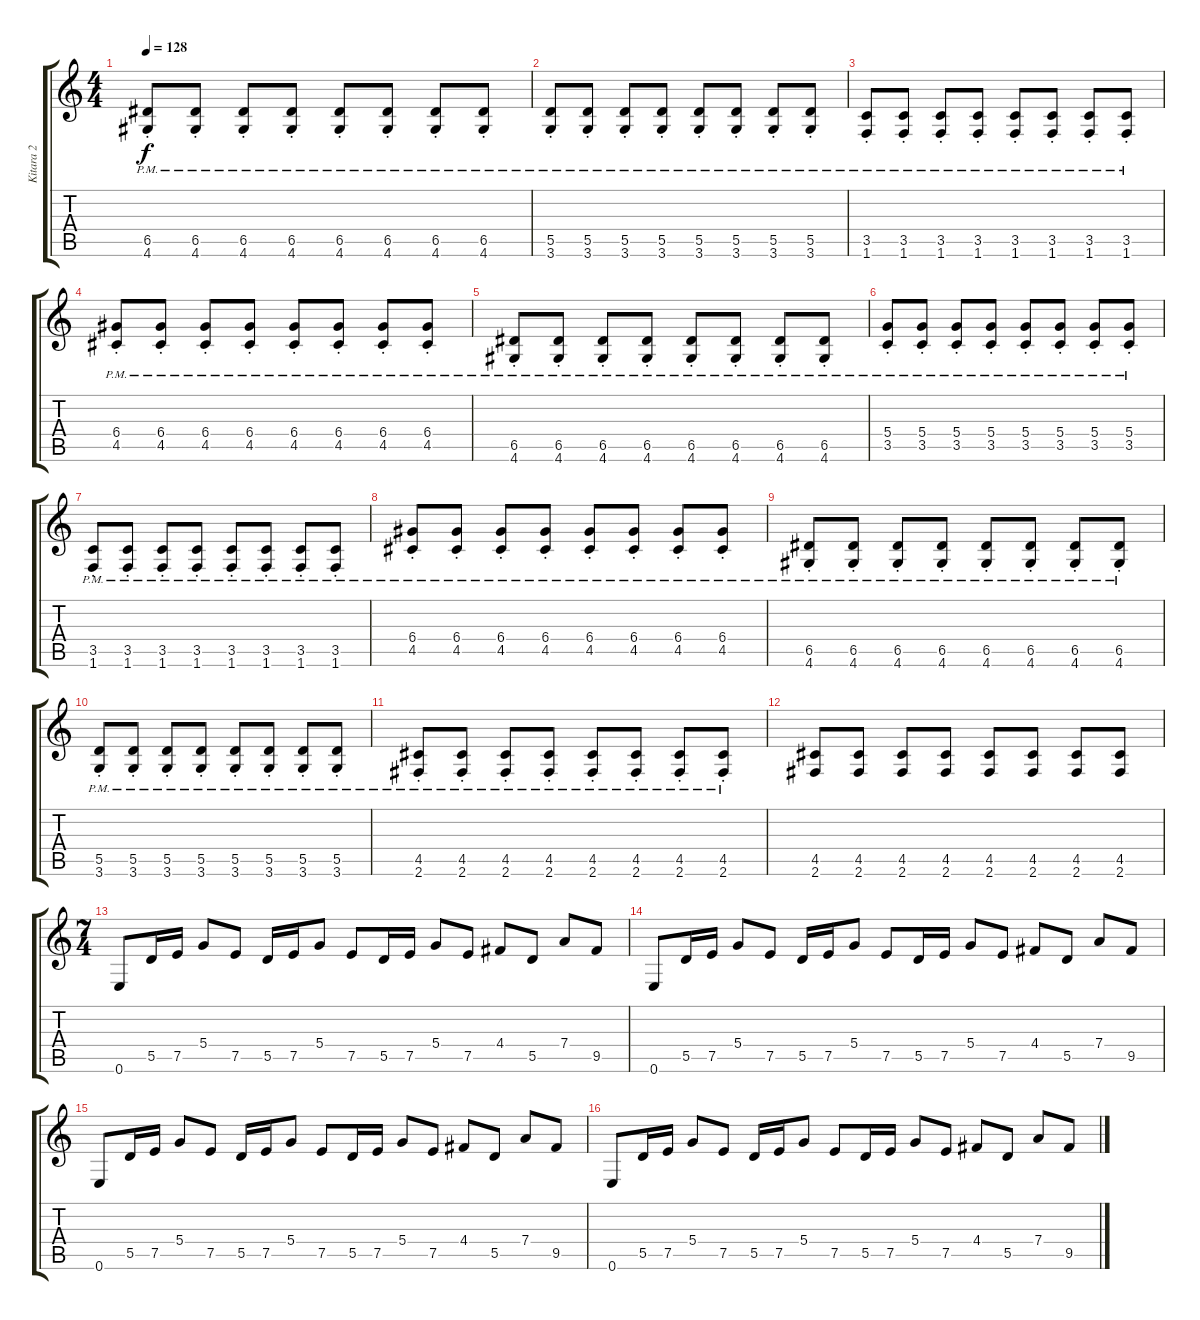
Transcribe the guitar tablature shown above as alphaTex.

\track ("Kitara 2" "Kitara 2") {instrument distortionguitar}
\staff {score tabs}
\tuning (E4 B3 G3 D3 A2 E2) {hide}
\ts (4 4)
\tempo 128
\clef g2
\ks aminor
(6.5{pm st} 4.6{pm st}).8{dy f} (6.5{pm st} 4.6{pm st}).8 (6.5{pm st} 4.6{pm st}).8 (6.5{pm st} 4.6{st}).8 (6.5{pm st} 4.6{pm st}).8 (6.5{pm st} 4.6{pm st}).8 (6.5{pm st} 4.6{pm st}).8 (6.5{pm st} 4.6{pm st}).8 |
(5.5{pm st} 3.6{pm st}).8 (5.5{pm st} 3.6{pm st}).8 (5.5{pm st} 3.6{pm st}).8 (5.5{pm st} 3.6{st}).8 (5.5{pm st} 3.6{pm st}).8 (5.5{pm st} 3.6{pm st}).8 (5.5{pm st} 3.6{pm st}).8 (5.5{pm st} 3.6{pm st}).8 |
(3.5{pm st} 1.6{pm st}).8 (3.5{pm st} 1.6{pm st}).8 (3.5{pm st} 1.6{pm st}).8 (3.5{pm st} 1.6{st}).8 (3.5{pm st} 1.6{pm st}).8 (3.5{pm st} 1.6{pm st}).8 (3.5{pm st} 1.6{pm st}).8 (3.5{pm st} 1.6{pm st}).8 |
(6.4{pm st} 4.5{pm st}).8 (6.4{pm st} 4.5{pm st}).8 (6.4{pm st} 4.5{pm st}).8 (6.4{pm st} 4.5{pm st}).8 (6.4{pm st} 4.5{pm st}).8 (6.4{pm st} 4.5{pm st}).8 (6.4{pm st} 4.5{pm st}).8 (6.4{pm st} 4.5{pm st}).8 |
(6.5{pm st} 4.6{pm st}).8 (6.5{pm st} 4.6{pm st}).8 (6.5{pm st} 4.6{pm st}).8 (6.5{pm st} 4.6{st}).8 (6.5{pm st} 4.6{pm st}).8 (6.5{pm st} 4.6{pm st}).8 (6.5{pm st} 4.6{pm st}).8 (6.5{pm st} 4.6{pm st}).8 |
(5.4{pm st} 3.5{pm st}).8 (5.4{pm st} 3.5{pm st}).8 (5.4{pm st} 3.5{pm st}).8 (5.4{pm st} 3.5{pm st}).8 (5.4{pm st} 3.5{pm st}).8 (5.4{pm st} 3.5{pm st}).8 (5.4{pm st} 3.5{pm st}).8 (5.4{pm st} 3.5{pm st}).8 |
(3.5{pm st} 1.6{pm st}).8 (3.5{pm st} 1.6{pm st}).8 (3.5{pm st} 1.6{pm st}).8 (3.5{pm st} 1.6{st}).8 (3.5{pm st} 1.6{pm st}).8 (3.5{pm st} 1.6{pm st}).8 (3.5{pm st} 1.6{pm st}).8 (3.5{pm st} 1.6{pm st}).8 |
(6.4{pm st} 4.5{pm st}).8 (6.4{pm st} 4.5{pm st}).8 (6.4{pm st} 4.5{pm st}).8 (6.4{pm st} 4.5{pm st}).8 (6.4{pm st} 4.5{pm st}).8 (6.4{pm st} 4.5{pm st}).8 (6.4{pm st} 4.5{pm st}).8 (6.4{pm st} 4.5{pm st}).8 |
(6.5{pm st} 4.6{pm st}).8 (6.5{pm st} 4.6{pm st}).8 (6.5{pm st} 4.6{pm st}).8 (6.5{pm st} 4.6{st}).8 (6.5{pm st} 4.6{pm st}).8 (6.5{pm st} 4.6{pm st}).8 (6.5{pm st} 4.6{pm st}).8 (6.5{pm st} 4.6{pm st}).8 |
(5.5{pm st} 3.6{pm st}).8 (5.5{pm st} 3.6{pm st}).8 (5.5{pm st} 3.6{pm st}).8 (5.5{pm st} 3.6{st}).8 (5.5{pm st} 3.6{pm st}).8 (5.5{pm st} 3.6{pm st}).8 (5.5{pm st} 3.6{pm st}).8 (5.5{pm st} 3.6{pm st}).8 |
(4.5{pm st} 2.6{pm st}).8 (4.5{pm st} 2.6{pm st}).8 (4.5{pm st} 2.6{pm st}).8 (4.5{pm st} 2.6{st}).8 (4.5{pm st} 2.6{pm st}).8 (4.5{pm st} 2.6{pm st}).8 (4.5{pm st} 2.6{pm st}).8 (4.5{pm st} 2.6{st}).8 |
(4.5 2.6).8 (4.5 2.6).8 (4.5 2.6).8 (4.5 2.6).8 (4.5 2.6).8 (4.5 2.6).8 (4.5 2.6).8 (4.5 2.6).8 |
\ts (7 4)
0.6.8 5.5.16 7.5.16 5.4.8 7.5.8 5.5.16 7.5.16 5.4.8 7.5.8 5.5.16 7.5.16 5.4.8 7.5.8 4.4.8 5.5.8 7.4.8 9.5.8 |
0.6.8 5.5.16 7.5.16 5.4.8 7.5.8 5.5.16 7.5.16 5.4.8 7.5.8 5.5.16 7.5.16 5.4.8 7.5.8 4.4.8 5.5.8 7.4.8 9.5.8 |
0.6.8 5.5.16 7.5.16 5.4.8 7.5.8 5.5.16 7.5.16 5.4.8 7.5.8 5.5.16 7.5.16 5.4.8 7.5.8 4.4.8 5.5.8 7.4.8 9.5.8 |
0.6.8 5.5.16 7.5.16 5.4.8 7.5.8 5.5.16 7.5.16 5.4.8 7.5.8 5.5.16 7.5.16 5.4.8 7.5.8 4.4.8 5.5.8 7.4.8 9.5.8
